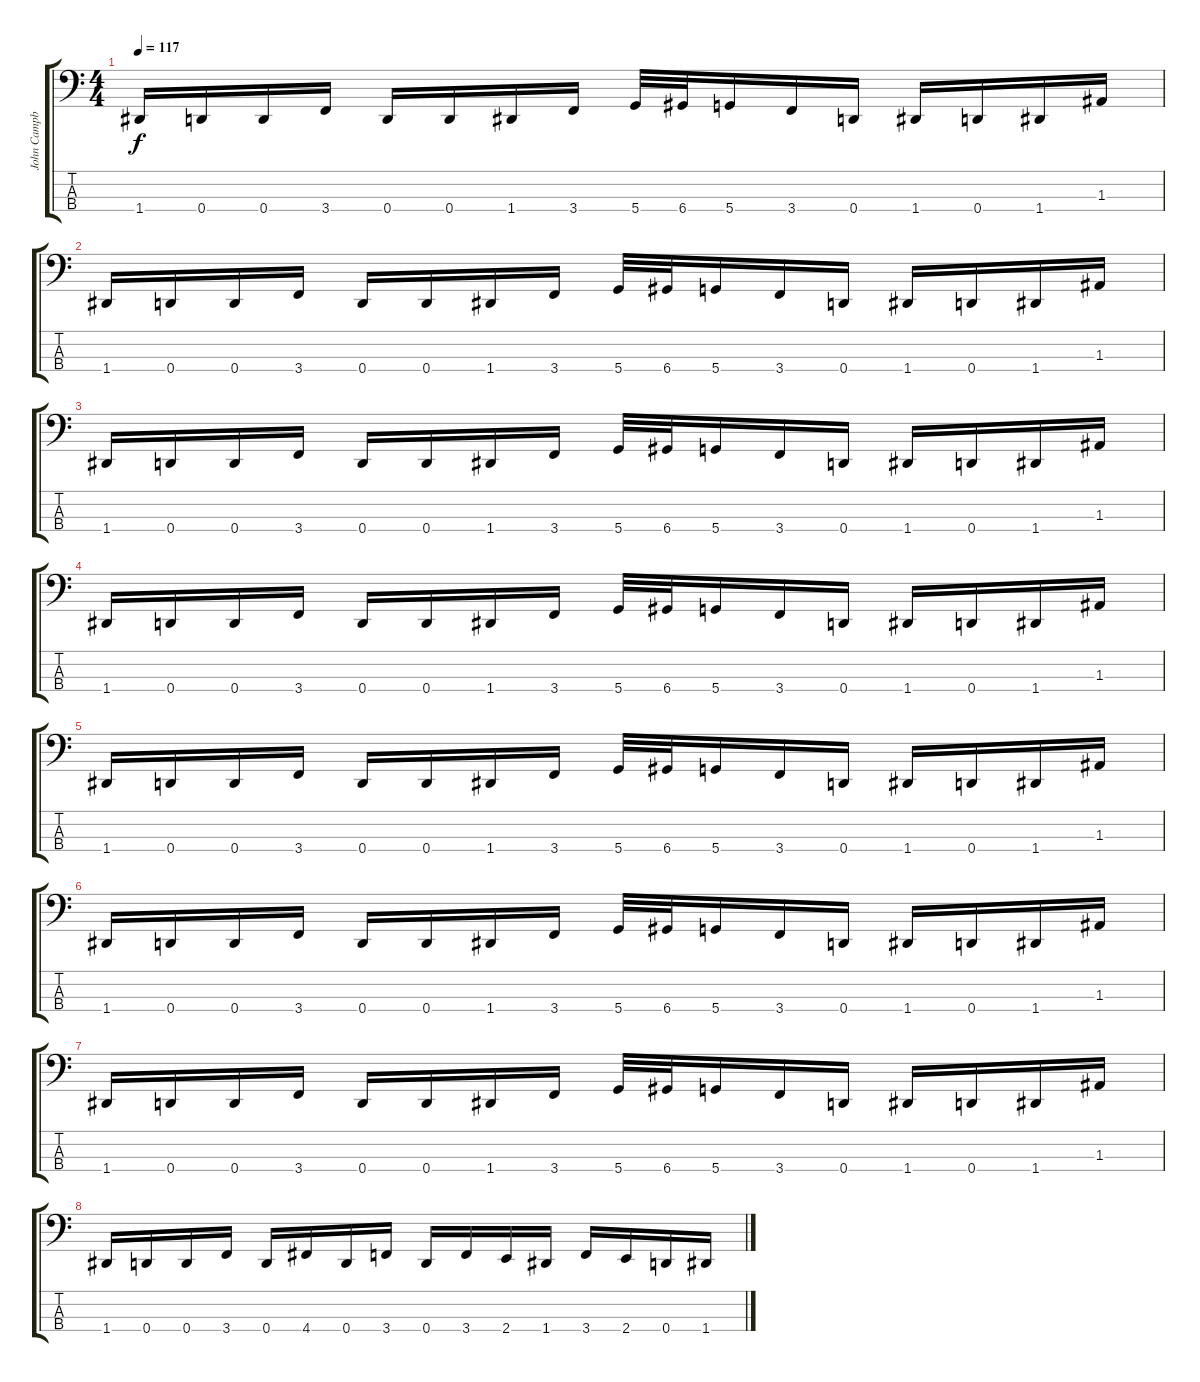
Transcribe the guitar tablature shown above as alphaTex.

\track ("John Campbell" "John Campb") {instrument electricbasspick}
\staff {score tabs}
\tuning (G2 D2 A1 D1) {hide}
\ts (4 4)
\tempo 117
\clef f4
\ks c
1.4.16{dy f} 0.4.16 0.4.16 3.4.16 0.4.16 0.4.16 1.4.16 3.4.16 5.4.32 6.4.32 5.4.16 3.4.16 0.4.16 1.4.16 0.4.16 1.4.16 1.3.16 |
1.4.16 0.4.16 0.4.16 3.4.16 0.4.16 0.4.16 1.4.16 3.4.16 5.4.32 6.4.32 5.4.16 3.4.16 0.4.16 1.4.16 0.4.16 1.4.16 1.3.16 |
1.4.16 0.4.16 0.4.16 3.4.16 0.4.16 0.4.16 1.4.16 3.4.16 5.4.32 6.4.32 5.4.16 3.4.16 0.4.16 1.4.16 0.4.16 1.4.16 1.3.16 |
1.4.16 0.4.16 0.4.16 3.4.16 0.4.16 0.4.16 1.4.16 3.4.16 5.4.32 6.4.32 5.4.16 3.4.16 0.4.16 1.4.16 0.4.16 1.4.16 1.3.16 |
1.4.16 0.4.16 0.4.16 3.4.16 0.4.16 0.4.16 1.4.16 3.4.16 5.4.32 6.4.32 5.4.16 3.4.16 0.4.16 1.4.16 0.4.16 1.4.16 1.3.16 |
1.4.16 0.4.16 0.4.16 3.4.16 0.4.16 0.4.16 1.4.16 3.4.16 5.4.32 6.4.32 5.4.16 3.4.16 0.4.16 1.4.16 0.4.16 1.4.16 1.3.16 |
1.4.16 0.4.16 0.4.16 3.4.16 0.4.16 0.4.16 1.4.16 3.4.16 5.4.32 6.4.32 5.4.16 3.4.16 0.4.16 1.4.16 0.4.16 1.4.16 1.3.16 |
1.4.16 0.4.16 0.4.16 3.4.16 0.4.16 4.4.16 0.4.16 3.4.16 0.4.16 3.4.16 2.4.16 1.4.16 3.4.16 2.4.16 0.4.16 1.4.16
